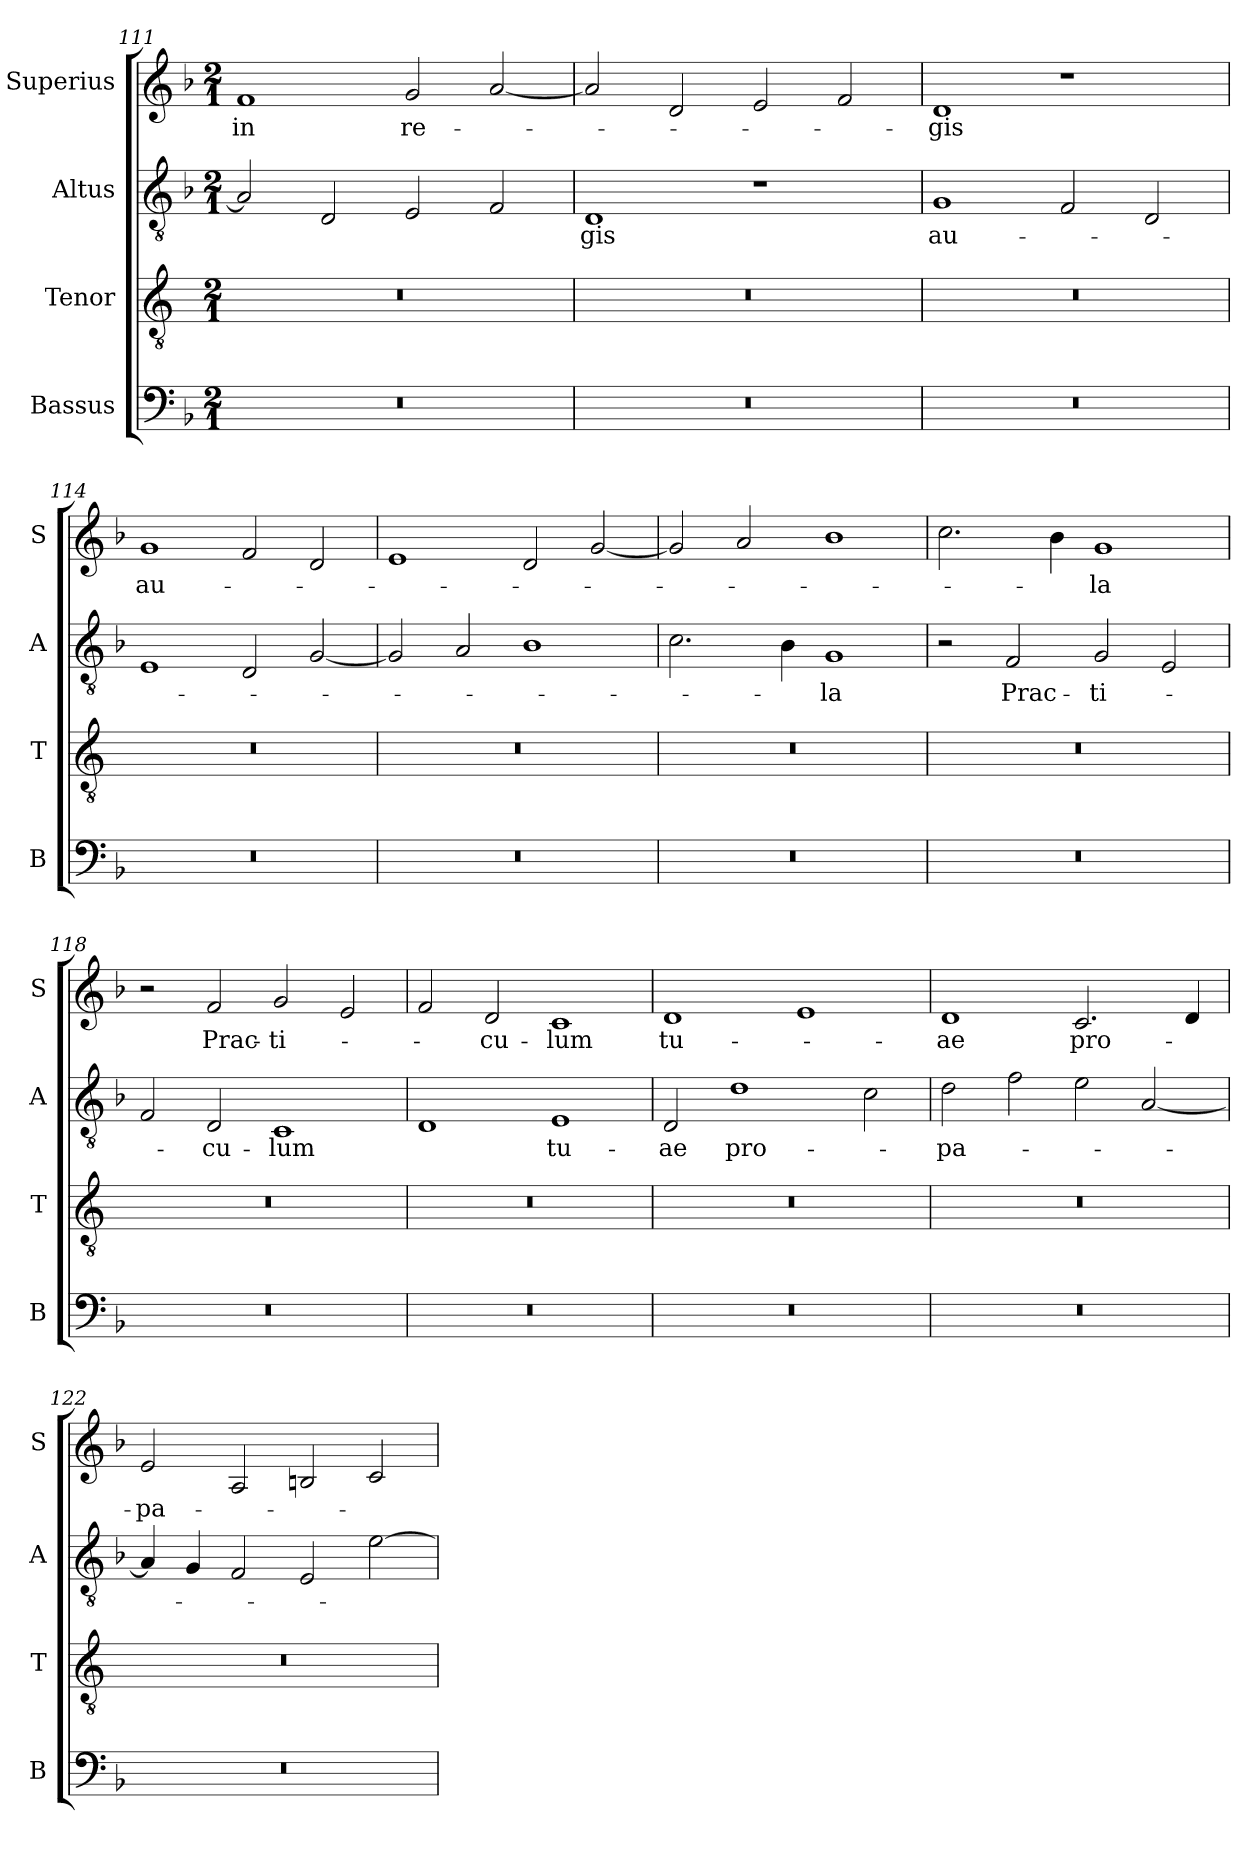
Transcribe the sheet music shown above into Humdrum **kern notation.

**kern	**kern	**kern	**text	**kern	**text
*part4	*part3	*part2	*part2	*part1	*part1
*staff4	*staff3	*staff2	*staff2	*staff1	*staff1
*I"Bassus	*I"Tenor	*I"Altus	*	*I"Superius	*
*I'B	*I'T	*I'A	*	*I'S	*
*clefF4	*clefGv2	*clefGv2	*	*clefG2	*
*k[b-]	*k[]	*k[b-]	*	*k[b-]	*
*M2/1	*M2/1	*M2/1	*	*M2/1	*
=111	=111	=111	=111	=111	=111
0r	0r	2A/]	.	1f	in
.	.	2D/	.	.	.
.	.	2E/	.	2g/	re-
.	.	2F/	.	[2a/	.
=112	=112	=112	=112	=112	=112
0r	0r	1D	-gis	2a/]	.
.	.	.	.	2d/	.
.	.	1r	.	2e/	.
.	.	.	.	2f/	.
=113	=113	=113	=113	=113	=113
0r	0r	1G	au-	1d	-gis
.	.	2F/	.	1r	.
.	.	2D/	.	.	.
=114	=114	=114	=114	=114	=114
0r	0r	1E	.	1g	au-
.	.	2D/	.	2f/	.
.	.	[2G/	.	2d/	.
=115	=115	=115	=115	=115	=115
0r	0r	2G/]	.	1e	.
.	.	2A/	.	.	.
.	.	1B-	.	2d/	.
.	.	.	.	[2g/	.
=116	=116	=116	=116	=116	=116
0r	0r	2.c\	.	2g/]	.
.	.	.	.	2a/	.
.	.	4B-\	.	.	.
.	.	1G	-la	1b-	.
=117	=117	=117	=117	=117	=117
0r	0r	2r	.	2.cc\	.
.	.	2F/	Prac-	.	.
.	.	.	.	4b-\	.
.	.	2G/	-ti-	1g	-la
.	.	2E/	.	.	.
=118	=118	=118	=118	=118	=118
0r	0r	2F/	.	2r	.
.	.	2D/	-cu-	2f/	Prac-
.	.	1C	-lum	2g/	-ti-
.	.	.	.	2e/	.
=119	=119	=119	=119	=119	=119
0r	0r	1D	.	2f/	.
.	.	.	.	2d/	-cu-
.	.	1E	tu-	1c	-lum
=120	=120	=120	=120	=120	=120
0r	0r	2D/	-ae	1d	tu-
.	.	1d	pro-	.	.
.	.	.	.	1e	.
.	.	2c\	.	.	.
=121	=121	=121	=121	=121	=121
0r	0r	2d\	-pa-	1d	-ae
.	.	2f\	.	.	.
.	.	2e\	.	2.c/	pro-
.	.	[2A/	.	.	.
.	.	.	.	4d/	.
=122	=122	=122	=122	=122	=122
0r	0r	4A/]	.	2e/	-pa-
.	.	4G/	.	.	.
.	.	2F/	.	2A/	.
.	.	2E/	.	2Bn/	.
.	.	[2e\	.	2c/	.
=	=	=	=	=	=
*-	*-	*-	*-	*-	*-
